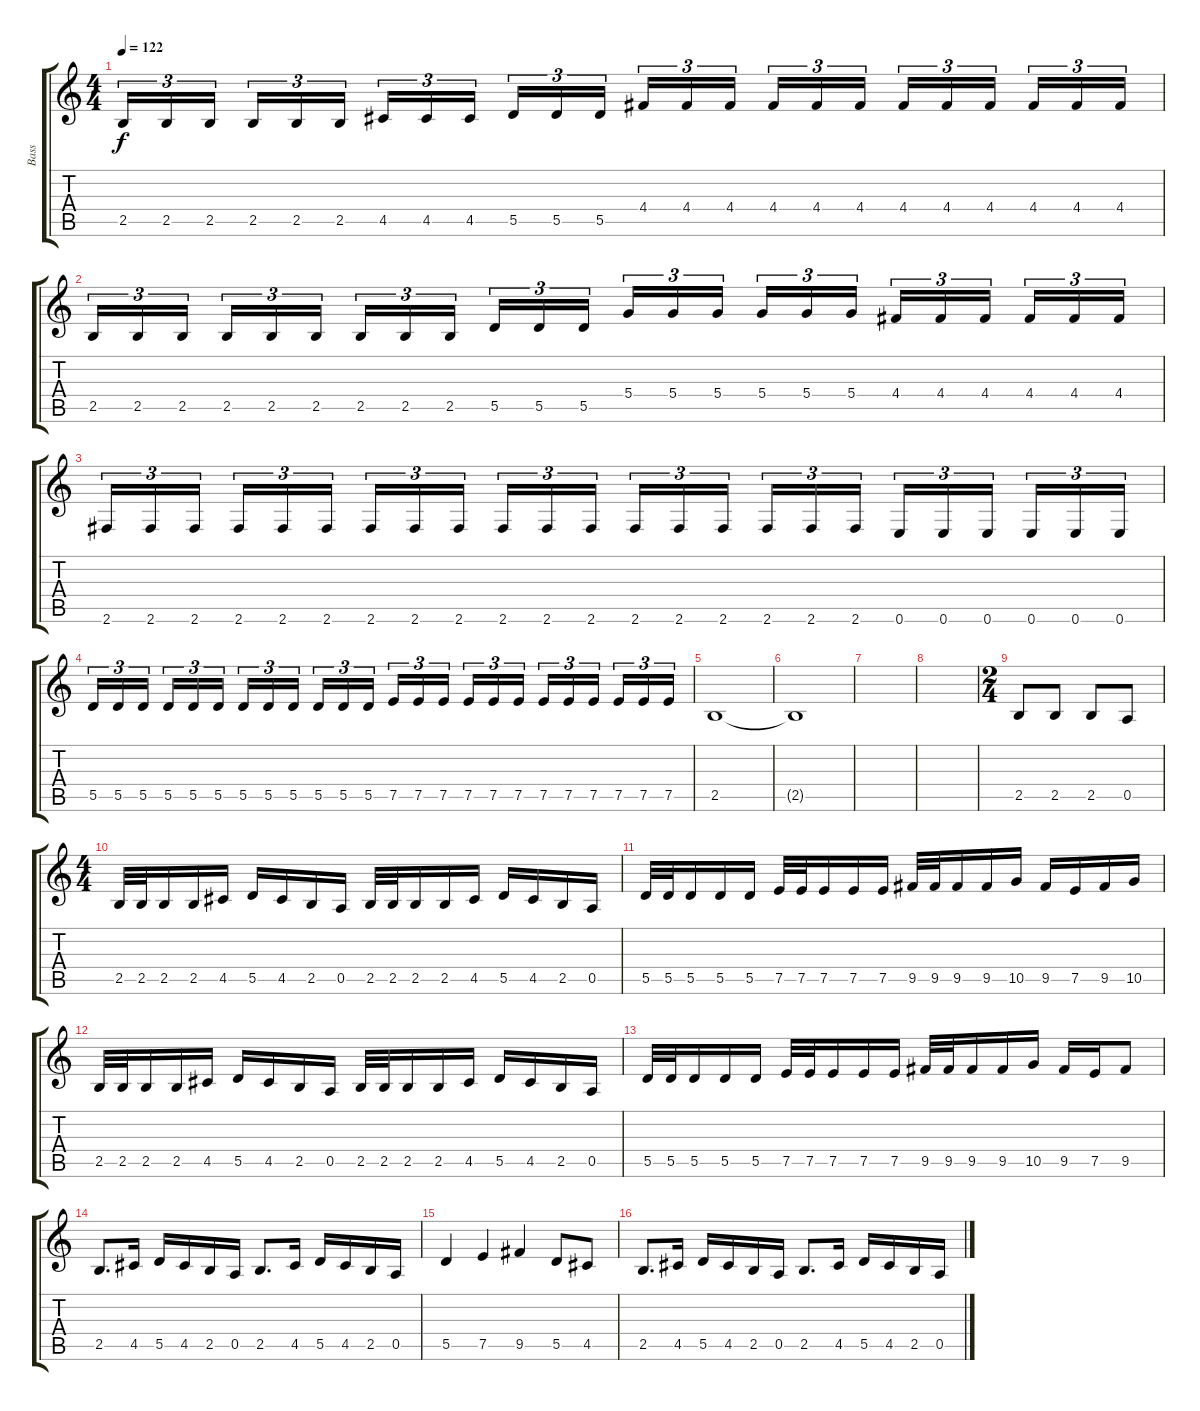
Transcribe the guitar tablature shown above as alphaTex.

\track ("Bass" "Bass") {instrument fretlessbass}
\staff {score tabs}
\tuning (E4 B3 G3 D3 A2 E2) {hide}
\ts (4 4)
\tempo 122
\clef g2
\ks c
2.5.16{tu (3 2) dy f} 2.5.16{tu (3 2)} 2.5.16{tu (3 2) beam splitsecondary} 2.5.16{tu (3 2)} 2.5.16{tu (3 2)} 2.5.16{tu (3 2)} 4.5.16{tu (3 2)} 4.5.16{tu (3 2)} 4.5.16{tu (3 2) beam splitsecondary} 5.5.16{tu (3 2)} 5.5.16{tu (3 2)} 5.5.16{tu (3 2)} 4.4.16{tu (3 2)} 4.4.16{tu (3 2)} 4.4.16{tu (3 2) beam splitsecondary} 4.4.16{tu (3 2)} 4.4.16{tu (3 2)} 4.4.16{tu (3 2)} 4.4.16{tu (3 2)} 4.4.16{tu (3 2)} 4.4.16{tu (3 2) beam splitsecondary} 4.4.16{tu (3 2)} 4.4.16{tu (3 2)} 4.4.16{tu (3 2)} |
2.5.16{tu (3 2)} 2.5.16{tu (3 2)} 2.5.16{tu (3 2) beam splitsecondary} 2.5.16{tu (3 2)} 2.5.16{tu (3 2)} 2.5.16{tu (3 2)} 2.5.16{tu (3 2)} 2.5.16{tu (3 2)} 2.5.16{tu (3 2) beam splitsecondary} 5.5.16{tu (3 2)} 5.5.16{tu (3 2)} 5.5.16{tu (3 2)} 5.4.16{tu (3 2)} 5.4.16{tu (3 2)} 5.4.16{tu (3 2) beam splitsecondary} 5.4.16{tu (3 2)} 5.4.16{tu (3 2)} 5.4.16{tu (3 2)} 4.4.16{tu (3 2)} 4.4.16{tu (3 2)} 4.4.16{tu (3 2) beam splitsecondary} 4.4.16{tu (3 2)} 4.4.16{tu (3 2)} 4.4.16{tu (3 2)} |
2.6.16{tu (3 2)} 2.6.16{tu (3 2)} 2.6.16{tu (3 2) beam splitsecondary} 2.6.16{tu (3 2)} 2.6.16{tu (3 2)} 2.6.16{tu (3 2)} 2.6.16{tu (3 2)} 2.6.16{tu (3 2)} 2.6.16{tu (3 2) beam splitsecondary} 2.6.16{tu (3 2)} 2.6.16{tu (3 2)} 2.6.16{tu (3 2)} 2.6.16{tu (3 2)} 2.6.16{tu (3 2)} 2.6.16{tu (3 2) beam splitsecondary} 2.6.16{tu (3 2)} 2.6.16{tu (3 2)} 2.6.16{tu (3 2)} 0.6.16{tu (3 2)} 0.6.16{tu (3 2)} 0.6.16{tu (3 2) beam splitsecondary} 0.6.16{tu (3 2)} 0.6.16{tu (3 2)} 0.6.16{tu (3 2)} |
5.5.16{tu (3 2)} 5.5.16{tu (3 2)} 5.5.16{tu (3 2) beam splitsecondary} 5.5.16{tu (3 2)} 5.5.16{tu (3 2)} 5.5.16{tu (3 2)} 5.5.16{tu (3 2)} 5.5.16{tu (3 2)} 5.5.16{tu (3 2) beam splitsecondary} 5.5.16{tu (3 2)} 5.5.16{tu (3 2)} 5.5.16{tu (3 2)} 7.5.16{tu (3 2)} 7.5.16{tu (3 2)} 7.5.16{tu (3 2) beam splitsecondary} 7.5.16{tu (3 2)} 7.5.16{tu (3 2)} 7.5.16{tu (3 2)} 7.5.16{tu (3 2)} 7.5.16{tu (3 2)} 7.5.16{tu (3 2) beam splitsecondary} 7.5.16{tu (3 2)} 7.5.16{tu (3 2)} 7.5.16{tu (3 2)} |
2.5.1 |
2.5{t}.1 |
|
|
\ts (2 4)
2.5.8 2.5.8 2.5.8 0.5.8 |
\ts (4 4)
2.5.32 2.5.32 2.5.16 2.5.16 4.5.16 5.5.16 4.5.16 2.5.16 0.5.16 2.5.32 2.5.32 2.5.16 2.5.16 4.5.16 5.5.16 4.5.16 2.5.16 0.5.16 |
5.5.32 5.5.32 5.5.16 5.5.16 5.5.16 7.5.32 7.5.32 7.5.16 7.5.16 7.5.16 9.5.32 9.5.32 9.5.16 9.5.16 10.5.16 9.5.16 7.5.16 9.5.16 10.5.16 |
2.5.32 2.5.32 2.5.16 2.5.16 4.5.16 5.5.16 4.5.16 2.5.16 0.5.16 2.5.32 2.5.32 2.5.16 2.5.16 4.5.16 5.5.16 4.5.16 2.5.16 0.5.16 |
5.5.32 5.5.32 5.5.16 5.5.16 5.5.16 7.5.32 7.5.32 7.5.16 7.5.16 7.5.16 9.5.32 9.5.32 9.5.16 9.5.16 10.5.16 9.5.16 7.5.16 9.5.8 |
2.5.8{d} 4.5.16 5.5.16 4.5.16 2.5.16 0.5.16 2.5.8{d} 4.5.16 5.5.16 4.5.16 2.5.16 0.5.16 |
5.5.4 7.5.4 9.5.4 5.5.8 4.5.8 |
2.5.8{d} 4.5.16 5.5.16 4.5.16 2.5.16 0.5.16 2.5.8{d} 4.5.16 5.5.16 4.5.16 2.5.16 0.5.16
